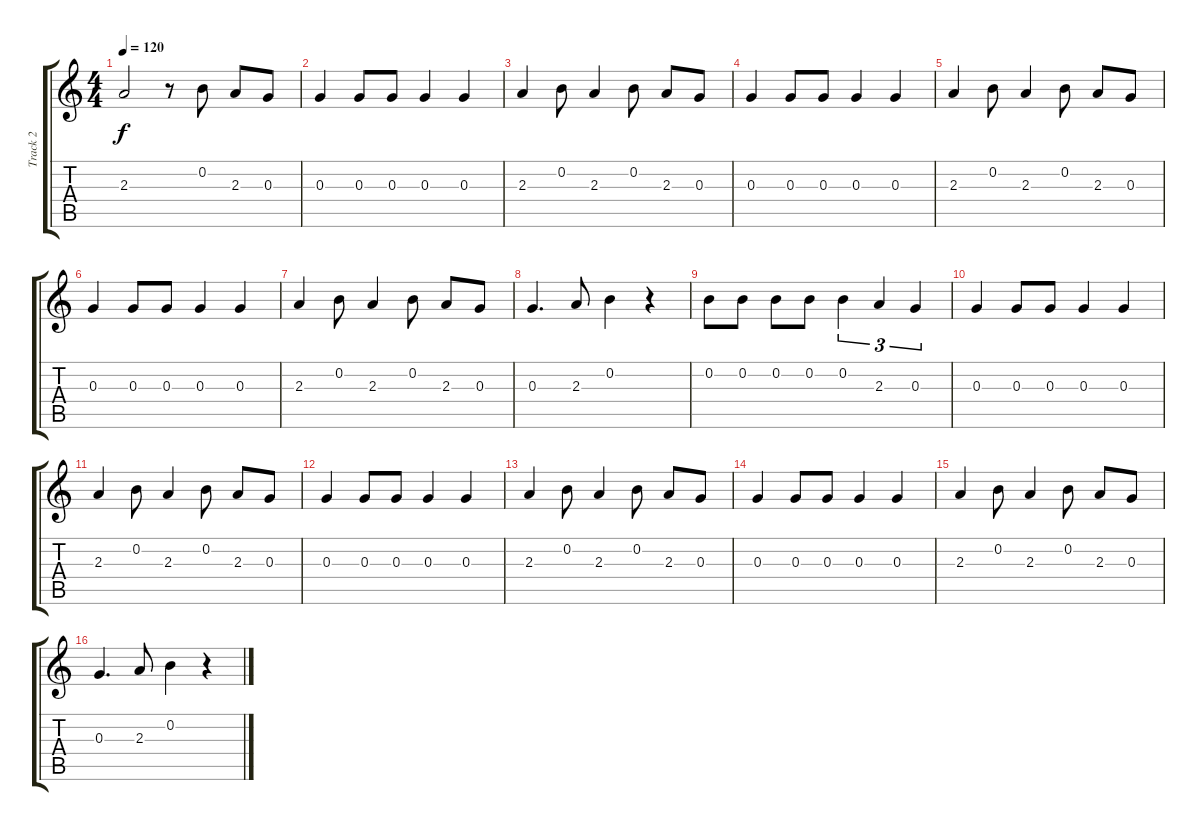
\track ("Track 2" "Track 2") {instrument acousticguitarsteel}
\staff {score tabs}
\tuning (E4 B3 G3 D3 A2 E2) {hide}
\ts (4 4)
\tempo 120
\clef g2
\ks c
2.3.2{dy f} r.8 0.2.8 2.3.8 0.3.8 |
0.3.4 0.3.8 0.3.8 0.3.4 0.3.4 |
2.3.4 0.2.8 2.3.4 0.2.8 2.3.8 0.3.8 |
0.3.4 0.3.8 0.3.8 0.3.4 0.3.4 |
2.3.4 0.2.8 2.3.4 0.2.8 2.3.8 0.3.8 |
0.3.4 0.3.8 0.3.8 0.3.4 0.3.4 |
2.3.4 0.2.8 2.3.4 0.2.8 2.3.8 0.3.8 |
0.3.4{d} 2.3.8 0.2.4 r.4 |
0.2.8 0.2.8 0.2.8 0.2.8 0.2.4{tu (3 2)} 2.3.4{tu (3 2)} 0.3.4{tu (3 2)} |
0.3.4 0.3.8 0.3.8 0.3.4 0.3.4 |
2.3.4 0.2.8 2.3.4 0.2.8 2.3.8 0.3.8 |
0.3.4 0.3.8 0.3.8 0.3.4 0.3.4 |
2.3.4 0.2.8 2.3.4 0.2.8 2.3.8 0.3.8 |
0.3.4 0.3.8 0.3.8 0.3.4 0.3.4 |
2.3.4 0.2.8 2.3.4 0.2.8 2.3.8 0.3.8 |
0.3.4{d} 2.3.8 0.2.4 r.4
